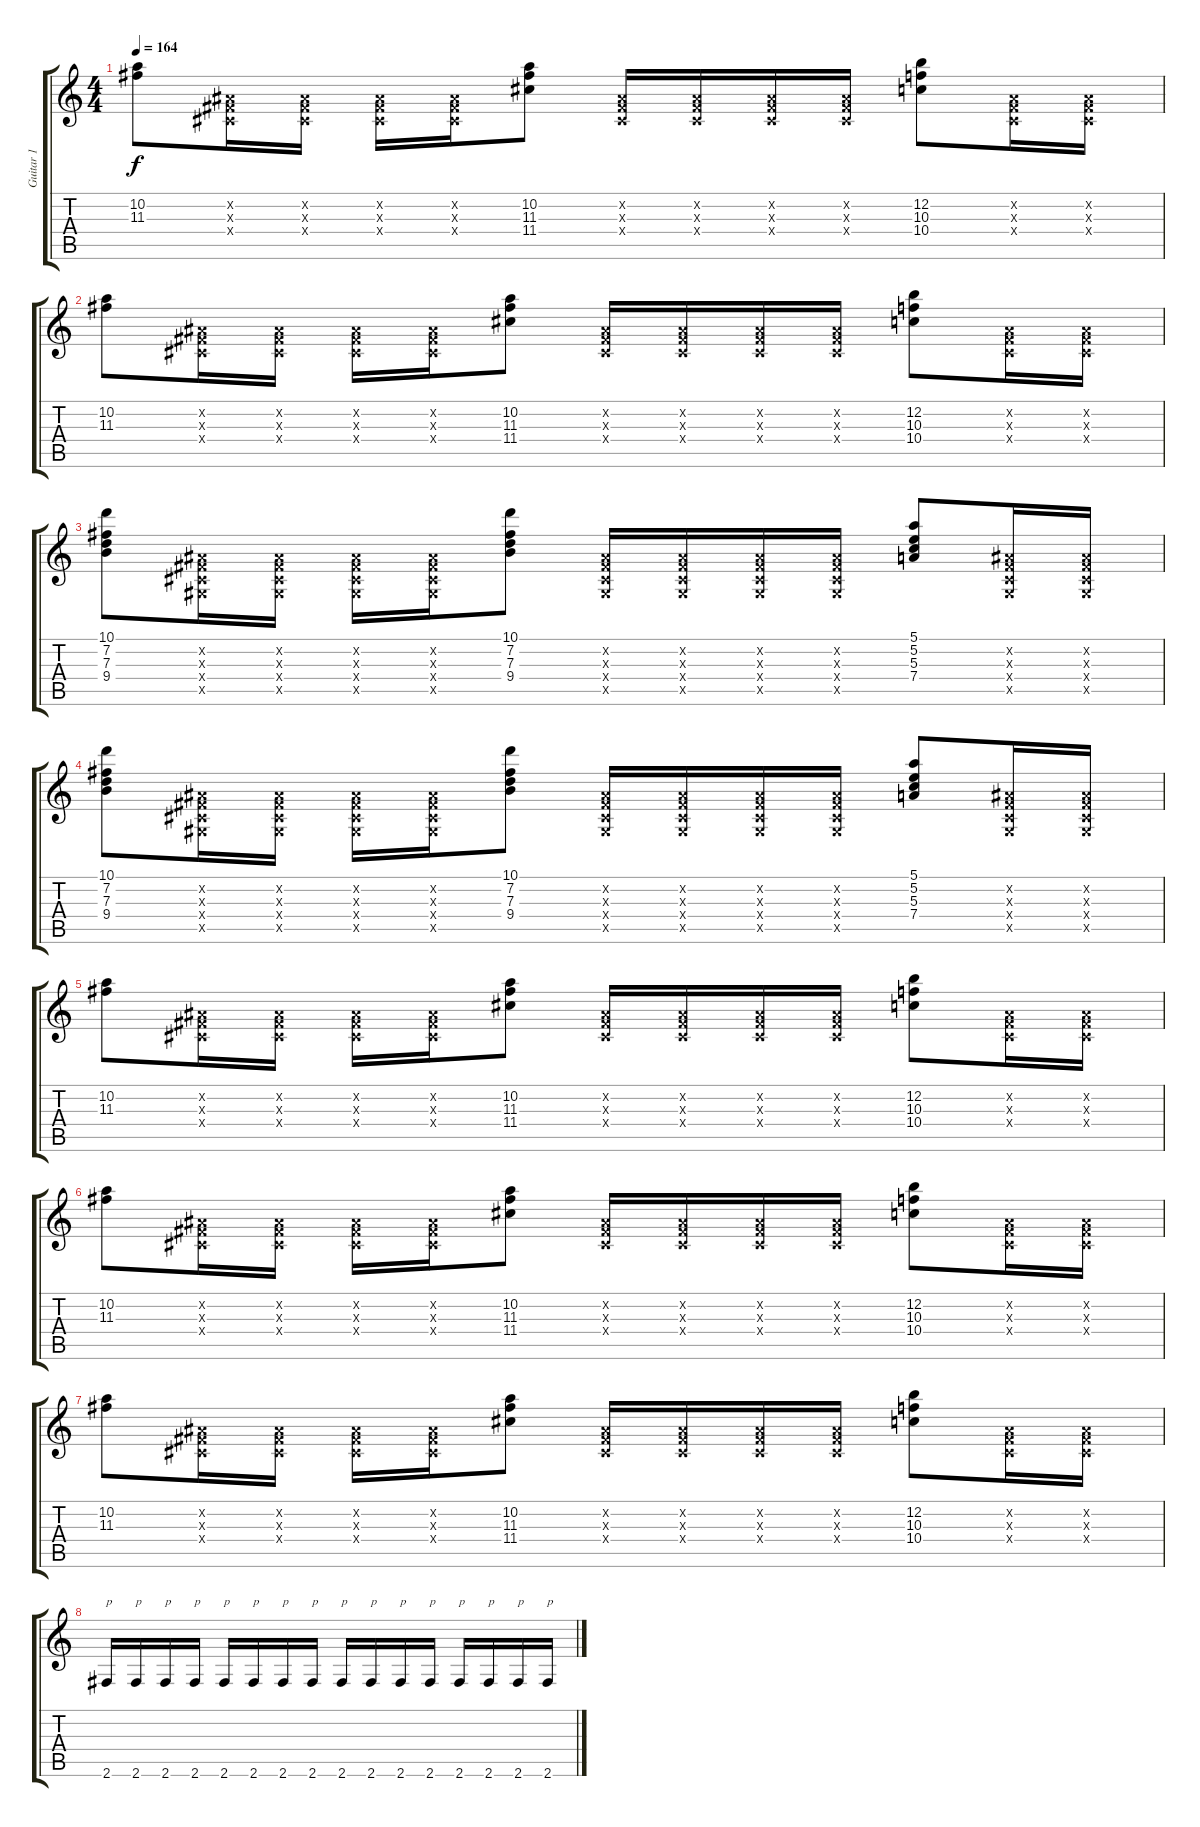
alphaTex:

\track ("Guitar 1" "Guitar 1") {instrument distortionguitar}
\staff {score tabs}
\tuning (E4 B3 G3 D3 A2 E2) {hide}
\ts (4 4)
\tempo 164
\clef g2
\ks c
(10.2 11.3).8{dy f} (-1.2{x} -1.3{x} -1.4{x}).16 (-1.2{x} -1.3{x} -1.4{x}).16 (-1.2{x} -1.3{x} -1.4{x}).16 (-1.2{x} -1.3{x} -1.4{x}).16 (10.2 11.3 11.4).8 (-1.2{x} -1.3{x} -1.4{x}).16 (-1.2{x} -1.3{x} -1.4{x}).16 (-1.2{x} -1.3{x} -1.4{x}).16 (-1.2{x} -1.3{x} -1.4{x}).16 (12.2 10.3 10.4).8 (-1.2{x} -1.3{x} -1.4{x}).16 (-1.2{x} -1.3{x} -1.4{x}).16 |
(10.2 11.3).8 (-1.2{x} -1.3{x} -1.4{x}).16 (-1.2{x} -1.3{x} -1.4{x}).16 (-1.2{x} -1.3{x} -1.4{x}).16 (-1.2{x} -1.3{x} -1.4{x}).16 (10.2 11.3 11.4).8 (-1.2{x} -1.3{x} -1.4{x}).16 (-1.2{x} -1.3{x} -1.4{x}).16 (-1.2{x} -1.3{x} -1.4{x}).16 (-1.2{x} -1.3{x} -1.4{x}).16 (12.2 10.3 10.4).8 (-1.2{x} -1.3{x} -1.4{x}).16 (-1.2{x} -1.3{x} -1.4{x}).16 |
(10.1 7.2 7.3 9.4).8 (-1.2{x} -1.3{x} -1.4{x} -1.5{x}).16 (-1.2{x} -1.3{x} -1.4{x} -1.5{x}).16 (-1.2{x} -1.3{x} -1.4{x} -1.5{x}).16 (-1.2{x} -1.3{x} -1.4{x} -1.5{x}).16 (10.1 7.2 7.3 9.4).8 (-1.2{x} -1.3{x} -1.4{x} -1.5{x}).16 (-1.2{x} -1.3{x} -1.4{x} -1.5{x}).16 (-1.2{x} -1.3{x} -1.4{x} -1.5{x}).16 (-1.2{x} -1.3{x} -1.4{x} -1.5{x}).16 (5.1 5.2 5.3 7.4).8 (-1.2{x} -1.3{x} -1.4{x} -1.5{x}).16 (-1.2{x} -1.3{x} -1.4{x} -1.5{x}).16 |
(10.1 7.2 7.3 9.4).8 (-1.2{x} -1.3{x} -1.4{x} -1.5{x}).16 (-1.2{x} -1.3{x} -1.4{x} -1.5{x}).16 (-1.2{x} -1.3{x} -1.4{x} -1.5{x}).16 (-1.2{x} -1.3{x} -1.4{x} -1.5{x}).16 (10.1 7.2 7.3 9.4).8 (-1.2{x} -1.3{x} -1.4{x} -1.5{x}).16 (-1.2{x} -1.3{x} -1.4{x} -1.5{x}).16 (-1.2{x} -1.3{x} -1.4{x} -1.5{x}).16 (-1.2{x} -1.3{x} -1.4{x} -1.5{x}).16 (5.1 5.2 5.3 7.4).8 (-1.2{x} -1.3{x} -1.4{x} -1.5{x}).16 (-1.2{x} -1.3{x} -1.4{x} -1.5{x}).16 |
(10.2 11.3).8 (-1.2{x} -1.3{x} -1.4{x}).16 (-1.2{x} -1.3{x} -1.4{x}).16 (-1.2{x} -1.3{x} -1.4{x}).16 (-1.2{x} -1.3{x} -1.4{x}).16 (10.2 11.3 11.4).8 (-1.2{x} -1.3{x} -1.4{x}).16 (-1.2{x} -1.3{x} -1.4{x}).16 (-1.2{x} -1.3{x} -1.4{x}).16 (-1.2{x} -1.3{x} -1.4{x}).16 (12.2 10.3 10.4).8 (-1.2{x} -1.3{x} -1.4{x}).16 (-1.2{x} -1.3{x} -1.4{x}).16 |
(10.2 11.3).8 (-1.2{x} -1.3{x} -1.4{x}).16 (-1.2{x} -1.3{x} -1.4{x}).16 (-1.2{x} -1.3{x} -1.4{x}).16 (-1.2{x} -1.3{x} -1.4{x}).16 (10.2 11.3 11.4).8 (-1.2{x} -1.3{x} -1.4{x}).16 (-1.2{x} -1.3{x} -1.4{x}).16 (-1.2{x} -1.3{x} -1.4{x}).16 (-1.2{x} -1.3{x} -1.4{x}).16 (12.2 10.3 10.4).8 (-1.2{x} -1.3{x} -1.4{x}).16 (-1.2{x} -1.3{x} -1.4{x}).16 |
(10.2 11.3).8 (-1.2{x} -1.3{x} -1.4{x}).16 (-1.2{x} -1.3{x} -1.4{x}).16 (-1.2{x} -1.3{x} -1.4{x}).16 (-1.2{x} -1.3{x} -1.4{x}).16 (10.2 11.3 11.4).8 (-1.2{x} -1.3{x} -1.4{x}).16 (-1.2{x} -1.3{x} -1.4{x}).16 (-1.2{x} -1.3{x} -1.4{x}).16 (-1.2{x} -1.3{x} -1.4{x}).16 (12.2 10.3 10.4).8 (-1.2{x} -1.3{x} -1.4{x}).16 (-1.2{x} -1.3{x} -1.4{x}).16 |
2.6.16{txt "p"} 2.6.16{txt "p"} 2.6.16{txt "p"} 2.6.16{txt "p"} 2.6.16{txt "p"} 2.6.16{txt "p"} 2.6.16{txt "p"} 2.6.16{txt "p"} 2.6.16{txt "p"} 2.6.16{txt "p"} 2.6.16{txt "p"} 2.6.16{txt "p"} 2.6.16{txt "p"} 2.6.16{txt "p"} 2.6.16{txt "p"} 2.6.16{txt "p"}
